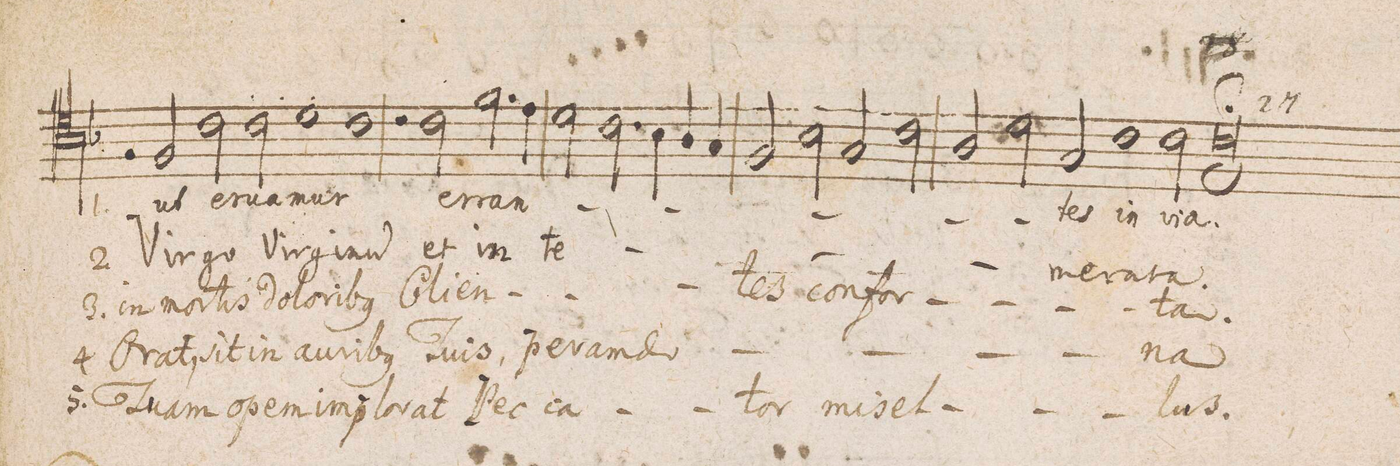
**kern	**text	**text	**text	**text	**text
*I"Tenore 2do ad libitum.	*	*	*	*	*
*clefC4	*	*	*	*	*
*k[b-]	*	*	*	*	*
*met(c|)	*	*	*	*	*
*M2/2	*	*	*	*	*
1ryy	.	.	.	.	.
2r	.	.	.	.	.
2F/	1. ut	2 Vir-	3. in	4 Orat,	5. Tuam
=23-	=23-	=23-	=23-	=23-	=23-
2c\	e-	-go	mor-	sit	o-
2c\	-ru-	Vir-	-tis	in	-pem
1d\	-a-	-gi-	dolo-	auri-	implo-
=24-	=24-	=24-	=24-	=24-	=24-
1c\	-mur	-nu(m)	-rib(us)	-b(us)	-rat
2r	.	.	.	.	.
2c\	er-	et	Cli-	Tu-	Pec-
=25-	=25-	=25-	=25-	=25-	=25-
2.f\	-ran-	in	-en-	-is,	-ca-
4e\	.	.	.	per	.
2d\	.	te-	.	a-	.
2.c\	.	.	.	-m(a)e-	.
=26-	=26-	=26-	=26-	=26-	=26-
4B-\	.	.	.	.	.
4A/	.	.	.	.	.
4G/	.	.	.	.	.
2F/	.	.	-tes	.	-tor
2B-\	.	.	con-	.	mi-
=27-	=27-	=27-	=27-	=27-	=27-
2G/	.	.	.	.	-sel-
2c\	.	.	-for-	.	.
2A/	.	.	.	.	.
2d\	.	.	.	.	.
=28-	=28-	=28-	=28-	=28-	=28-
2G/	-tes	-me-	.	.	.
1c\	in	-ra-	.	.	.
2c\	vi-	-ta.	-ta.	-na	.
=29-	=29-	=29-	=29-	=29-	=29-
00c\;;	-a.	.	.	.	-lus.
==	==	==	==	==	==
*-	*-	*-	*-	*-	*-
